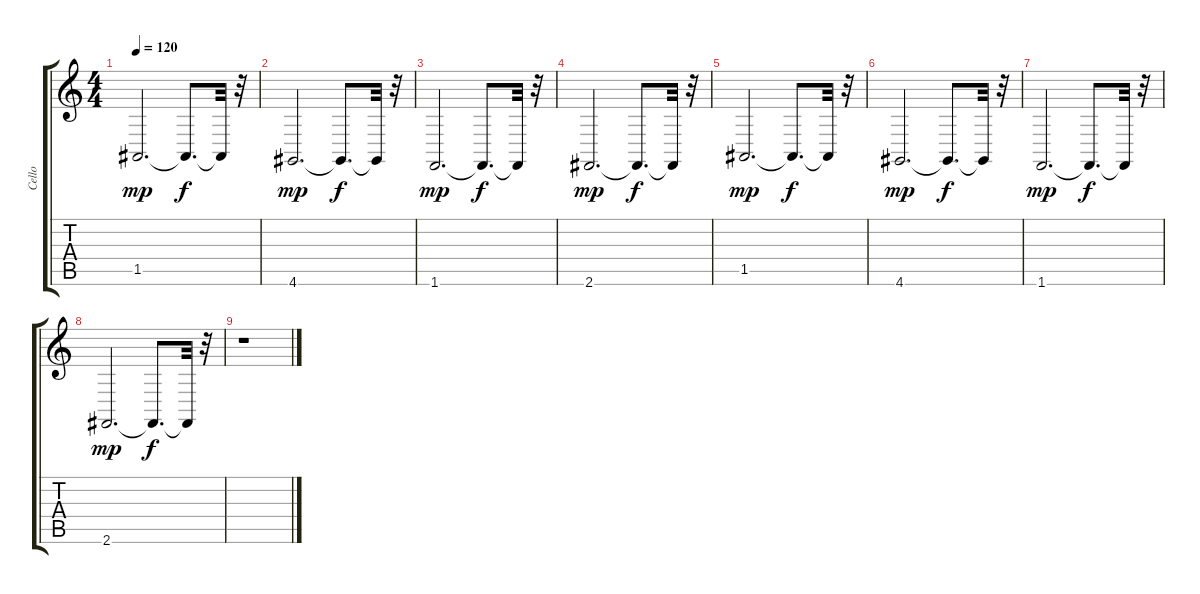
\track ("Cello" "Cello") {instrument stringensemble1}
\staff {score tabs}
\tuning (E4 B3 G3 D3 A2 E2) {hide}
\ts (4 4)
\tempo 120
\clef g2
\ks c
1.5.2{d dy mp volume 12} 1.5{t}.8{d dy f} 1.5{t}.32 r.32 |
4.6.2{d dy mp volume 12} 4.6{t}.8{d dy f} 4.6{t}.32 r.32 |
1.6.2{d dy mp volume 12} 1.6{t}.8{d dy f} 1.6{t}.32 r.32 |
2.6.2{d dy mp volume 12} 2.6{t}.8{d dy f} 2.6{t}.32 r.32 |
1.5.2{d dy mp volume 12} 1.5{t}.8{d dy f} 1.5{t}.32 r.32 |
4.6.2{d dy mp volume 12} 4.6{t}.8{d dy f} 4.6{t}.32 r.32 |
1.6.2{d dy mp volume 12} 1.6{t}.8{d dy f} 1.6{t}.32 r.32 |
2.6.2{d dy mp volume 12} 2.6{t}.8{d dy f} 2.6{t}.32 r.32 |
r.1
